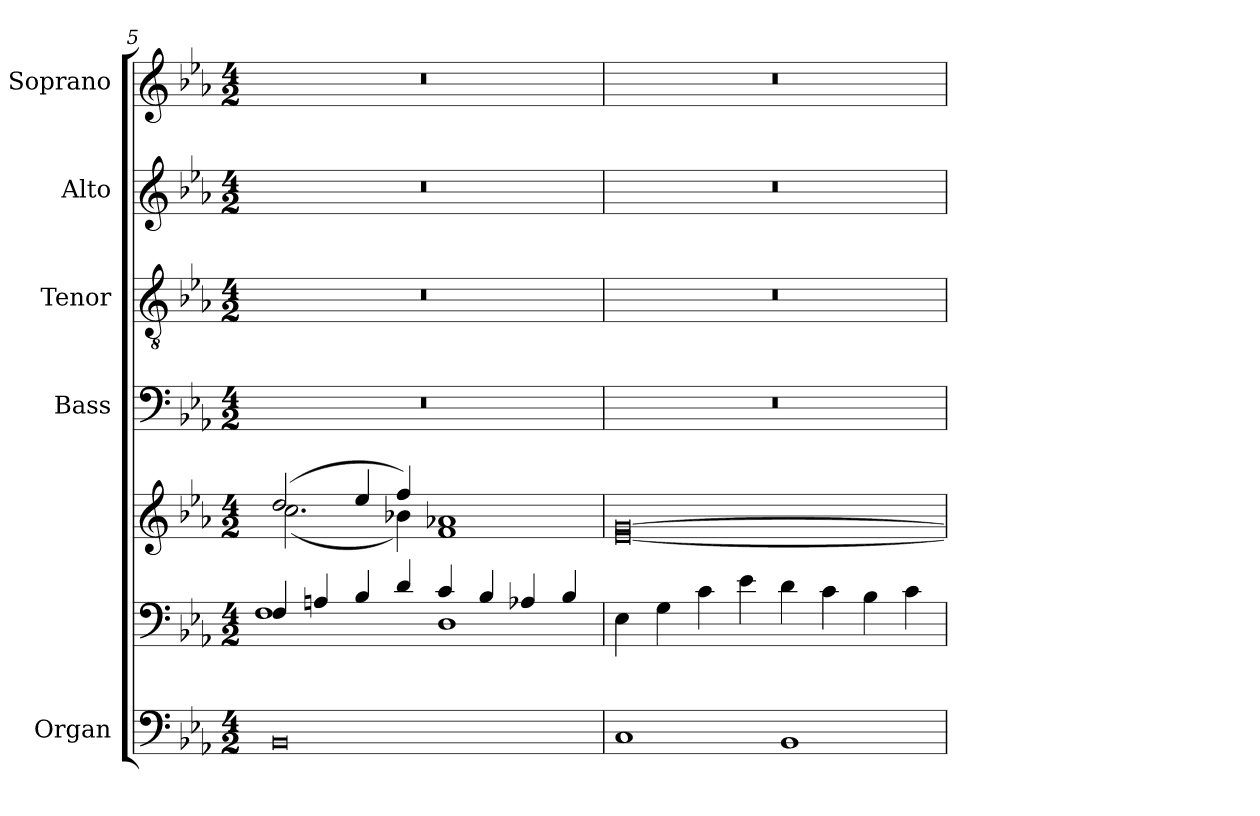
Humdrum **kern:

**kern	**kern	**kern	**kern	**kern	**kern	**kern
*part5	*part5	*part5	*part4	*part3	*part2	*part1
*staff7	*staff6	*staff5	*staff4	*staff3	*staff2	*staff1
*I"Organ	*	*	*I"Bass	*I"Tenor	*I"Alto	*I"Soprano
*	*	*	*	*	*	*I'Pno
*clefF4	*clefF4	*clefG2	*clefF4	*clefGv2	*clefG2	*clefG2
*k[b-e-a-]	*k[b-e-a-]	*k[b-e-a-]	*k[b-e-a-]	*k[b-e-a-]	*k[b-e-a-]	*k[b-e-a-]
*E-:	*E-:	*E-:	*E-:	*E-:	*E-:	*E-:
*M4/2	*M4/2	*M4/2	*M4/2	*M4/2	*M4/2	*M4/2
=5	=5	=5	=5	=5	=5	=5
*	*^	*^	*	*	*	*
0BB-	4F/	1F	(>2dd/	(<2.cc\	0r	0r	0r	0r
.	4An/	.	.	.	.	.	.	.
.	4B-/	.	4ee-/	.	.	.	.	.
.	4d/	.	4ff/)	4b-X\)	.	.	.	.
.	4c/	1D	1a-X	1f	.	.	.	.
.	4B-/	.	.	.	.	.	.	.
.	4A-X/	.	.	.	.	.	.	.
.	4B-/	.	.	.	.	.	.	.
*	*v	*v	*	*	*	*	*	*
=6	=6	=6	=6	=6	=6	=6	=6
1C	4E-\	[0g	[0e-	0r	0r	0r	0r
.	4G\	.	.	.	.	.	.
.	4c\	.	.	.	.	.	.
.	4e-\	.	.	.	.	.	.
1BB-	4d\	.	.	.	.	.	.
.	4c\	.	.	.	.	.	.
.	4B-\	.	.	.	.	.	.
.	4c\	.	.	.	.	.	.
*	*	*v	*v	*	*	*	*
=	=	=	=	=	=	=
*-	*-	*-	*-	*-	*-	*-
